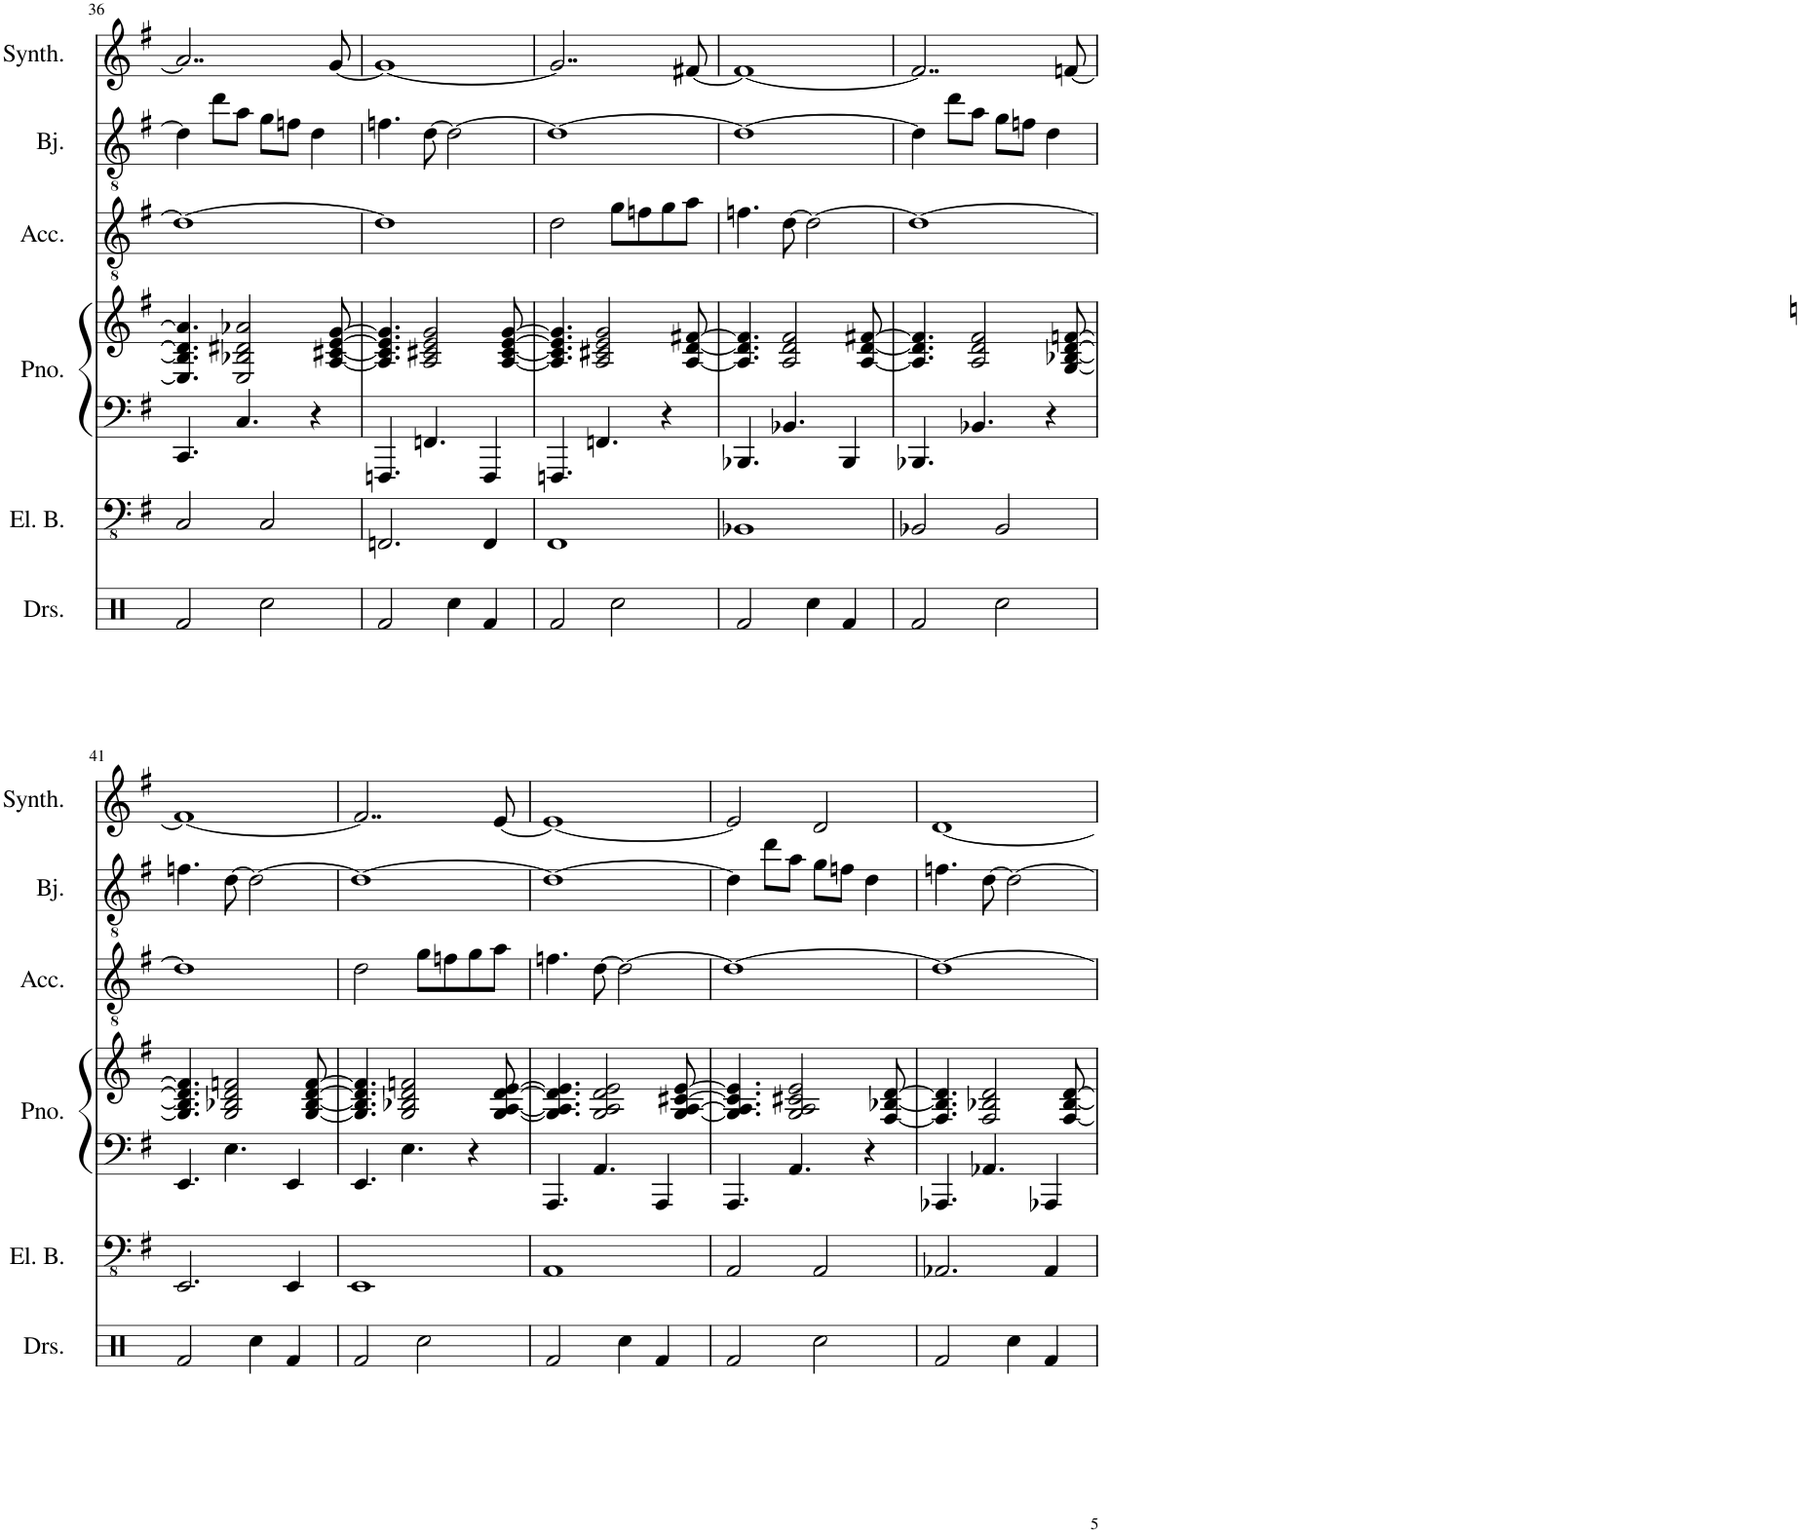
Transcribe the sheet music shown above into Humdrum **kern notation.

**kern	**kern	**kern	**kern	**kern	**kern	**kern
*part6	*part5	*part4	*part4	*part3	*part2	*part1
*staff7	*staff6	*staff5	*staff4	*staff3	*staff2	*staff1
*I"Drumset	*I"Electric Bass	*I"Piano	*	*I"Accordion	*I"Banjo	*I"Sine Synthesizer
*I'Drs.	*I'El. B.	*I'Pno.	*	*I'Acc.	*I'Bj.	*I'Synth.
!!LO:PB:g=z
*clefX	*clefFv4	*clefF4	*clefG2	*clefGv2	*clefGv2	*clefG2
*	*	*	*	*	*ITrd7c12	*
*k[]	*k[f#]	*k[f#]	*k[f#]	*k[f#]	*k[f#]	*k[f#]
*M2/2	*M2/2	*M2/2	*M2/2	*M2/2	*M2/2	*M2/2
*met(c|)	*met(c|)	*met(c|)	*met(c|)	*met(c|)	*met(c|)	*met(c|)
=36	=36	=36	=36	=36	=36	=36
2Rf/	2CC/	4.CC/	4.E/] 4.B-/] 4.d#/] 4.a-/]	1d_	4d\]	2..a-/]
.	.	.	.	.	8dd\L	.
.	.	4.C/	2E/ 2B-X/ 2d#X/ 2a-X/	.	8a\J	.
2Rcc\	2CC/	.	.	.	8g\L	.
.	.	.	.	.	8fn\J	.
.	.	4r	.	.	4d\	.
.	.	.	[8A/ [8c#X/ [8e/ [8g/	.	.	[8g/
=37	=37	=37	=37	=37	=37	=37
2Rf/	2.FFFn/	4.FFFn/	4.A/] 4.c#/] 4.e/] 4.g/]	1d]	4.fn\	1g_
.	.	4.FFn/	2A/ 2c#X/ 2e/ 2g/	.	[8d\	.
4Rcc\	.	.	.	.	2d\_	.
4Rf/	4FFF/	4FFF/	.	.	.	.
.	.	.	[8A/ [8c#/ [8e/ [8g/	.	.	.
=38	=38	=38	=38	=38	=38	=38
2Rf/	1FFFn	4.FFFn/	4.A/] 4.c#/] 4.e/] 4.g/]	2d\	1d_	2..g/]
.	.	4.FFn/	2A/ 2c#X/ 2e/ 2g/	.	.	.
2Rcc\	.	.	.	8g\L	.	.
.	.	.	.	8fn\	.	.
.	.	4r	.	8g\	.	.
.	.	.	[8A/ [8d/ [8f#X/	8a\J	.	[8f#X/
=39	=39	=39	=39	=39	=39	=39
2Rf/	1BBB-X	4.BBB-X/	4.A/] 4.d/] 4.f#/]	4.fn\	1d_	1f#_
.	.	4.BB-X/	2A/ 2d/ 2f#/	[8d\	.	.
4Rcc\	.	.	.	2d\_	.	.
4Rf/	.	4BBB-/	.	.	.	.
.	.	.	[8A/ [8d/ [8f#X/	.	.	.
=40	=40	=40	=40	=40	=40	=40
2Rf/	2BBB-X/	4.BBB-X/	4.A/] 4.d/] 4.f#/]	1d_	4d\]	2..f#/]
.	.	.	.	.	8dd\L	.
.	.	4.BB-X/	2A/ 2d/ 2f#/	.	8a\J	.
2Rcc\	2BBB-/	.	.	.	8g\L	.
.	.	.	.	.	8fn\J	.
.	.	4r	.	.	4d\	.
.	.	.	[8G/ [8B-X/ [8d/ [8fn/	.	.	[8fn/
!!LO:LB:g=z
=41	=41	=41	=41	=41	=41	=41
2Rf/	2.EEE/	4.EE/	4.G/] 4.B-/] 4.d/] 4.f/]	1d]	4.fn\	1f_
.	.	4.E\	2G/ 2B-X/ 2d/ 2fn/	.	[8d\	.
4Rcc\	.	.	.	.	2d\_	.
4Rf/	4EEE/	4EE/	.	.	.	.
.	.	.	[8G/ [8B-/ [8d/ [8f/	.	.	.
=42	=42	=42	=42	=42	=42	=42
2Rf/	1EEE	4.EE/	4.G/] 4.B-/] 4.d/] 4.f/]	2d\	1d_	2..f/]
.	.	4.E\	2G/ 2B-X/ 2d/ 2fn/	.	.	.
2Rcc\	.	.	.	8g\L	.	.
.	.	.	.	8fn\	.	.
.	.	4r	.	8g\	.	.
.	.	.	[8G/ [8A/ [8d/ [8e/	8a\J	.	[8e/
=43	=43	=43	=43	=43	=43	=43
2Rf/	1AAA	4.AAA/	4.G/] 4.A/] 4.d/] 4.e/]	4.fn\	1d_	1e_
.	.	4.AA/	2G/ 2A/ 2d/ 2e/	[8d\	.	.
4Rcc\	.	.	.	2d\_	.	.
4Rf/	.	4AAA/	.	.	.	.
.	.	.	[8G/ [8A/ [8c#X/ [8e/	.	.	.
=44	=44	=44	=44	=44	=44	=44
2Rf/	2AAA/	4.AAA/	4.G/] 4.A/] 4.c#/] 4.e/]	1d_	4d\]	2e/]
.	.	.	.	.	8dd\L	.
.	.	4.AA/	2G/ 2A/ 2c#X/ 2e/	.	8a\J	.
2Rcc\	2AAA/	.	.	.	8g\L	2d/
.	.	.	.	.	8fn\J	.
.	.	4r	.	.	4d\	.
.	.	.	[8F#/ [8B-X/ [8d/	.	.	.
=45	=45	=45	=45	=45	=45	=45
2Rf/	2.AAA-X/	4.AAA-X/	4.F#/] 4.B-/] 4.d/]	1d_	4.fn\	[1d
.	.	4.AA-X/	2F#/ 2B-X/ 2d/	.	[8d\	.
4Rcc\	.	.	.	.	2d\_	.
4Rf/	4AAA-/	4AAA-X/	.	.	.	.
.	.	.	[8F#/ [8B-/ [8d/	.	.	.
=	=	=	=	=	=	=
*-	*-	*-	*-	*-	*-	*-
